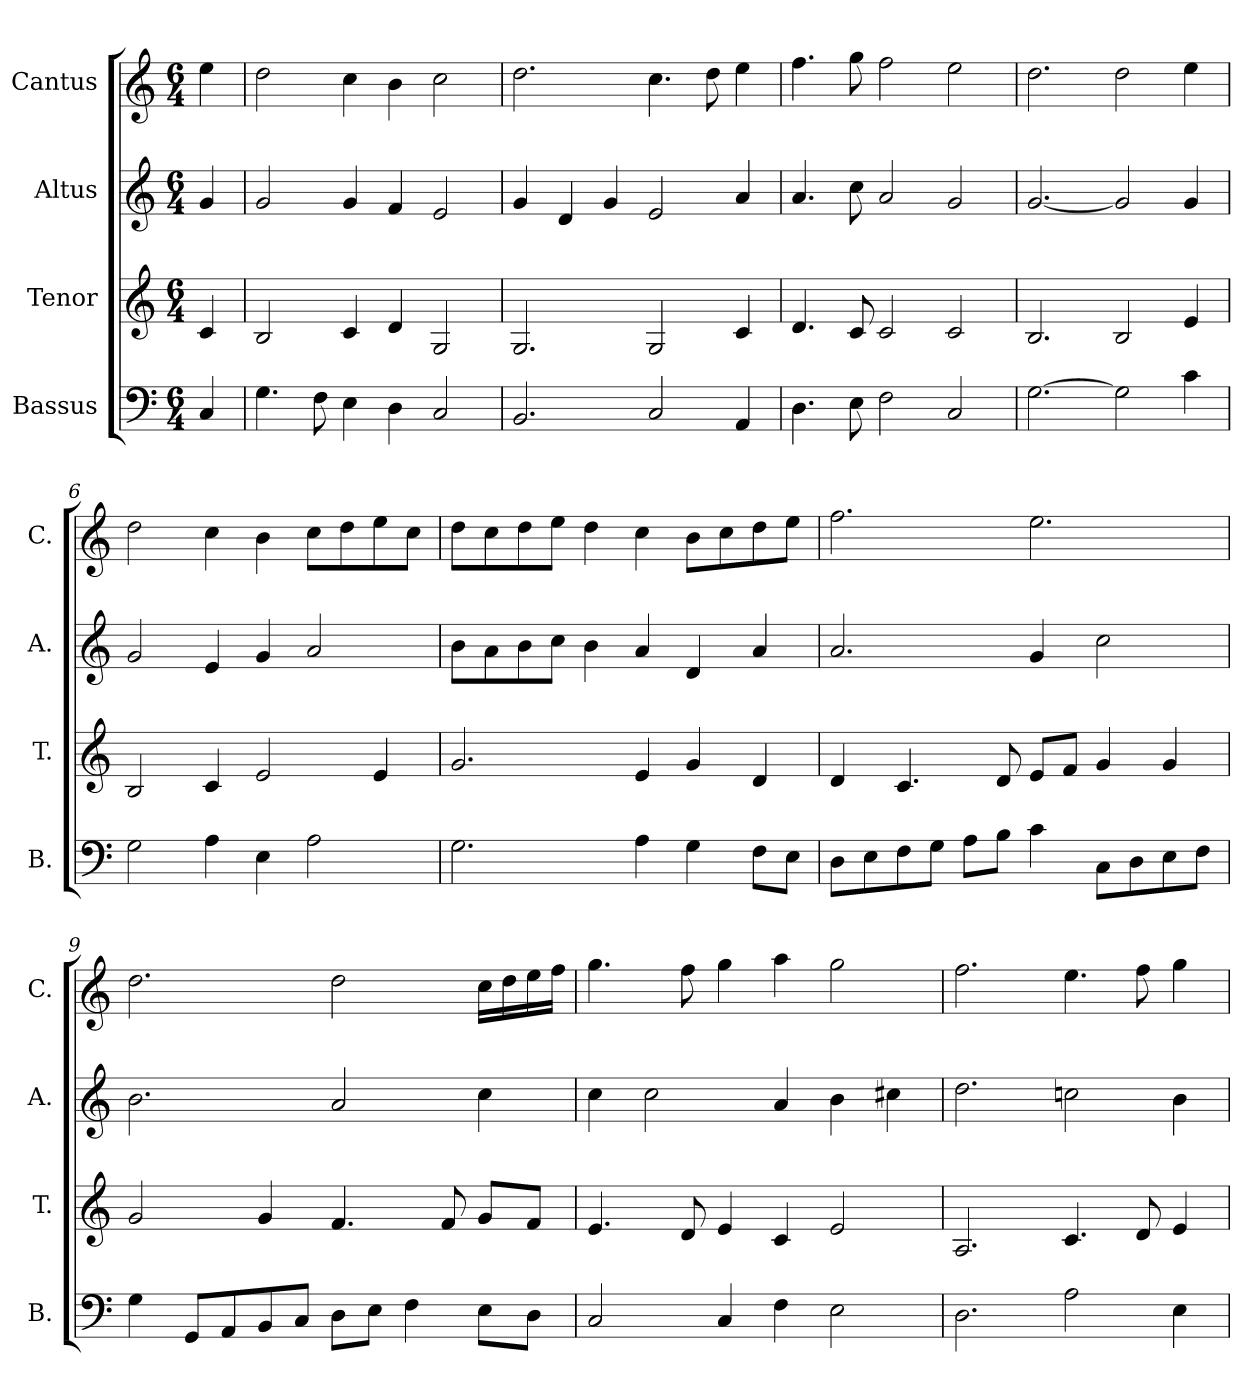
**kern	**kern	**kern	**kern
*part4	*part3	*part2	*part1
*staff4	*staff3	*staff2	*staff1
*I"Bassus	*I"Tenor	*I"Altus	*I"Cantus
*I'B.	*I'T.	*I'A.	*I'C.
*clefF4	*clefG2	*clefG2	*clefG2
*k[]	*k[]	*k[]	*k[]
*C:	*C:	*C:	*C:
*M6/4	*M6/4	*M6/4	*M6/4
=1	=1	=1	=1
4C/	4c/	4g/	4ee\
=2	=2	=2	=2
4.G\	2B/	2g/	2dd\
8F\	.	.	.
4E\	4c/	4g/	4cc\
4D\	4d/	4f/	4b\
2C/	2G/	2e/	2cc\
=3	=3	=3	=3
2.BB/	2.G/	4g/	2.dd\
.	.	4d/	.
.	.	4g/	.
2C/	2G/	2e/	4.cc\
.	.	.	8dd\
4AA/	4c/	4a/	4ee\
=4	=4	=4	=4
4.D\	4.d/	4.a/	4.ff\
8E\	8c/	8cc\	8gg\
2F\	2c/	2a/	2ff\
2C/	2c/	2g/	2ee\
=5	=5	=5	=5
[2.G\	2.B/	[2.g/	2.dd\
2G\]	2B/	2g/]	2dd\
4c\	4e/	4g/	4ee\
=6	=6	=6	=6
2G\	2B/	2g/	2dd\
4A\	4c/	4e/	4cc\
4E\	2e/	4g/	4b\
2A\	.	2a/	8cc\L
.	.	.	8dd\
.	4e/	.	8ee\
.	.	.	8cc\J
=7	=7	=7	=7
2.G\	2.g/	8b\L	8dd\L
.	.	8a\	8cc\
.	.	8b\	8dd\
.	.	8cc\J	8ee\J
.	.	4b\	4dd\
4A\	4e/	4a/	4cc\
4G\	4g/	4d/	8b\L
.	.	.	8cc\
8F\L	4d/	4a/	8dd\
8E\J	.	.	8ee\J
=8	=8	=8	=8
8D\L	4d/	2.a/	2.ff\
8E\	.	.	.
8F\	4.c/	.	.
8G\J	.	.	.
8A\L	.	.	.
8B\J	8d/	.	.
4c\	8e/L	4g/	2.ee\
.	8f/J	.	.
8C\L	4g/	2cc\	.
8D\	.	.	.
8E\	4g/	.	.
8F\J	.	.	.
!!LO:LB:g=z
=9	=9	=9	=9
4G\	2g/	2.b\	2.dd\
8GG/L	.	.	.
8AA/	.	.	.
8BB/	4g/	.	.
8C/J	.	.	.
8D\L	4.f/	2a/	2dd\
8E\J	.	.	.
4F\	.	.	.
.	8f/	.	.
8E\L	8g/L	4cc\	16cc\LL
.	.	.	16dd\
8D\J	8f/J	.	16ee\
.	.	.	16ff\JJ
=10	=10	=10	=10
2C/	4.e/	4cc\	4.gg\
.	.	2cc\	.
.	8d/	.	8ff\
4C/	4e/	.	4gg\
4F\	4c/	4a/	4aa\
2E\	2e/	4b\	2gg\
.	.	4cc#X\	.
=11	=11	=11	=11
2.D\	2.A/	2.dd\	2.ff\
2A\	4.c/	2ccn\	4.ee\
.	8d/	.	8ff\
4E\	4e/	4b\	4gg\
=	=	=	=
*-	*-	*-	*-
